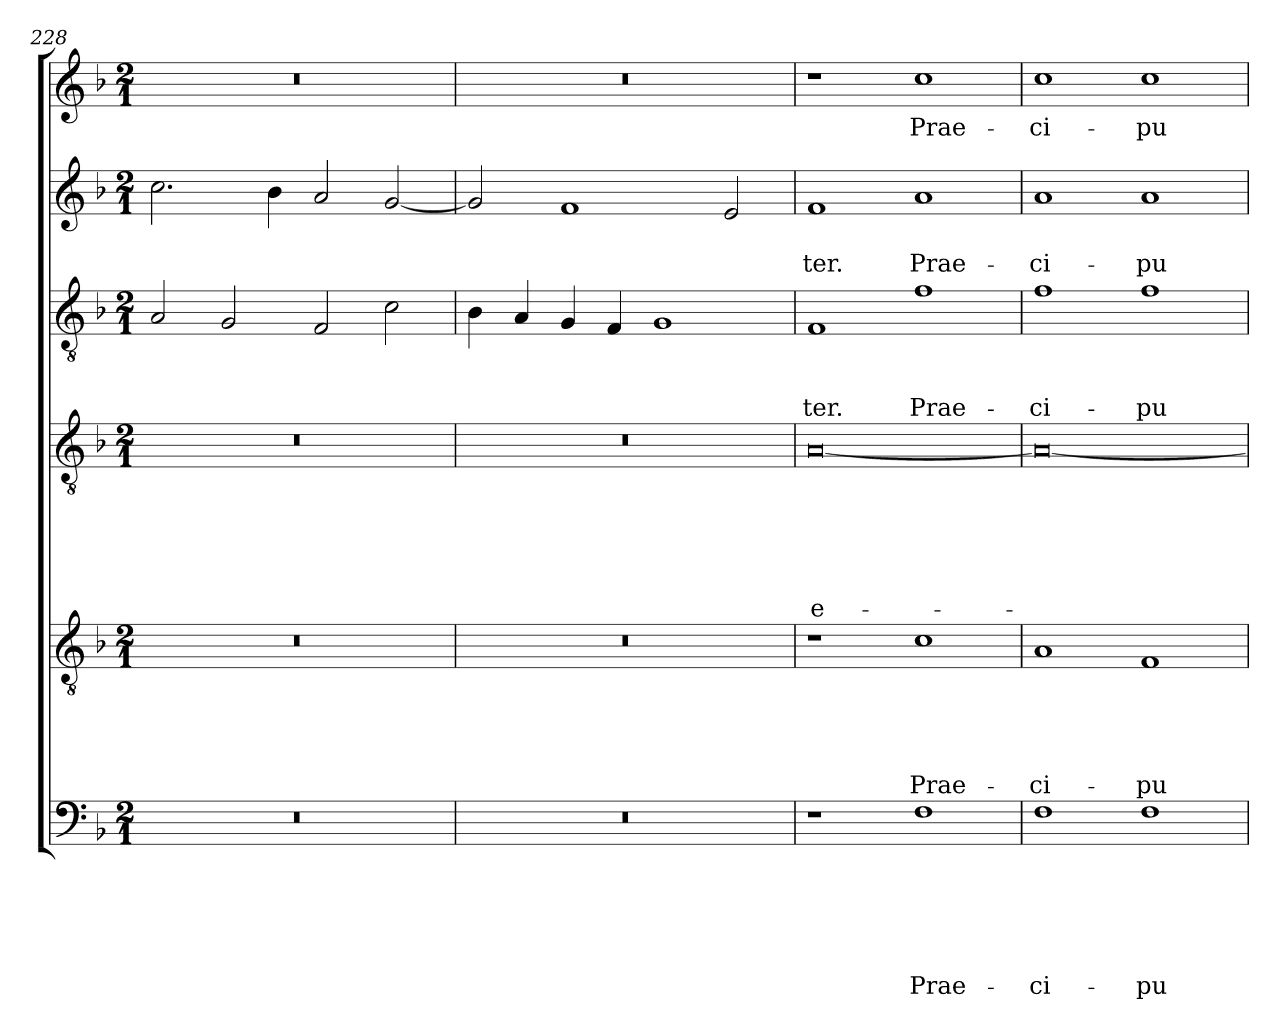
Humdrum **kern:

**kern	**text	**text	**text	**text	**text	**text	**kern	**text	**text	**text	**text	**text	**kern	**text	**text	**text	**text	**text	**text	**kern	**text	**text	**text	**kern	**text	**text	**kern	**text
*part6	*part6	*part6	*part6	*part6	*part6	*part6	*part5	*part5	*part5	*part5	*part5	*part5	*part4	*part4	*part4	*part4	*part4	*part4	*part4	*part3	*part3	*part3	*part3	*part2	*part2	*part2	*part1	*part1
*staff6	*staff6	*staff6	*staff6	*staff6	*staff6	*staff6	*staff5	*staff5	*staff5	*staff5	*staff5	*staff5	*staff4	*staff4	*staff4	*staff4	*staff4	*staff4	*staff4	*staff3	*staff3	*staff3	*staff3	*staff2	*staff2	*staff2	*staff1	*staff1
*clefF4	*	*	*	*	*	*	*clefGv2	*	*	*	*	*	*clefGv2	*	*	*	*	*	*	*clefGv2	*	*	*	*clefG2	*	*	*clefG2	*
*k[b-]	*	*	*	*	*	*	*k[b-]	*	*	*	*	*	*k[b-]	*	*	*	*	*	*	*k[b-]	*	*	*	*k[b-]	*	*	*k[b-]	*
*F:	*	*	*	*	*	*	*F:	*	*	*	*	*	*F:	*	*	*	*	*	*	*F:	*	*	*	*F:	*	*	*F:	*
*M2/1	*	*	*	*	*	*	*M2/1	*	*	*	*	*	*M2/1	*	*	*	*	*	*	*M2/1	*	*	*	*M2/1	*	*	*M2/1	*
=228	=228	=228	=228	=228	=228	=228	=228	=228	=228	=228	=228	=228	=228	=228	=228	=228	=228	=228	=228	=228	=228	=228	=228	=228	=228	=228	=228	=228
0r	.	.	.	.	.	.	0r	.	.	.	.	.	0r	.	.	.	.	.	.	2A/	.	.	.	2.cc\	.	.	0r	.
.	.	.	.	.	.	.	.	.	.	.	.	.	.	.	.	.	.	.	.	2G/	.	.	.	.	.	.	.	.
.	.	.	.	.	.	.	.	.	.	.	.	.	.	.	.	.	.	.	.	.	.	.	.	4b-\	.	.	.	.
.	.	.	.	.	.	.	.	.	.	.	.	.	.	.	.	.	.	.	.	2F/	.	.	.	2a/	.	.	.	.
.	.	.	.	.	.	.	.	.	.	.	.	.	.	.	.	.	.	.	.	2c\	.	.	.	[2g/	.	.	.	.
=229	=229	=229	=229	=229	=229	=229	=229	=229	=229	=229	=229	=229	=229	=229	=229	=229	=229	=229	=229	=229	=229	=229	=229	=229	=229	=229	=229	=229
0r	.	.	.	.	.	.	0r	.	.	.	.	.	0r	.	.	.	.	.	.	4B-\	.	.	.	2g/]	.	.	0r	.
.	.	.	.	.	.	.	.	.	.	.	.	.	.	.	.	.	.	.	.	4A/	.	.	.	.	.	.	.	.
.	.	.	.	.	.	.	.	.	.	.	.	.	.	.	.	.	.	.	.	4G/	.	.	.	1f	.	.	.	.
.	.	.	.	.	.	.	.	.	.	.	.	.	.	.	.	.	.	.	.	4F/	.	.	.	.	.	.	.	.
.	.	.	.	.	.	.	.	.	.	.	.	.	.	.	.	.	.	.	.	1G	.	.	.	.	.	.	.	.
.	.	.	.	.	.	.	.	.	.	.	.	.	.	.	.	.	.	.	.	.	.	.	.	2e/	.	.	.	.
=230	=230	=230	=230	=230	=230	=230	=230	=230	=230	=230	=230	=230	=230	=230	=230	=230	=230	=230	=230	=230	=230	=230	=230	=230	=230	=230	=230	=230
!	!	!	!	!	!	!	!	!	!	!	!	!	!	!	!	!	!	!	!LO:LY:b	!	!	!	!LO:LY:b	!	!	!LO:LY:b	!	!
1r	.	.	.	.	.	.	1r	.	.	.	.	.	[0A	.	.	.	.	.	e-	1F	.	.	-ter.	1f	.	-ter.	1r	.
!	!	!	!	!	!	!LO:LY:b	!	!	!	!	!	!LO:LY:b	!	!	!	!	!	!	!	!	!	!	!LO:LY:b	!	!	!LO:LY:b	!	!LO:LY:b
1F	.	.	.	.	.	Prae-	1c	.	.	.	.	Prae-	.	.	.	.	.	.	.	1f	.	.	Prae-	1a	.	Prae-	1cc	Prae-
=231	=231	=231	=231	=231	=231	=231	=231	=231	=231	=231	=231	=231	=231	=231	=231	=231	=231	=231	=231	=231	=231	=231	=231	=231	=231	=231	=231	=231
!	!	!	!	!	!	!LO:LY:b	!	!	!	!	!	!LO:LY:b	!	!	!	!	!	!	!	!	!	!	!LO:LY:b	!	!	!LO:LY:b	!	!LO:LY:b
1F	.	.	.	.	.	-ci-	1A	.	.	.	.	-ci-	0A_	.	.	.	.	.	.	1f	.	.	-ci-	1a	.	-ci-	1cc	-ci-
!	!	!	!	!	!	!LO:LY:b	!	!	!	!	!	!LO:LY:b	!	!	!	!	!	!	!	!	!	!	!LO:LY:b	!	!	!LO:LY:b	!	!LO:LY:b
1F	.	.	.	.	.	-pu-	1F	.	.	.	.	-pu-	.	.	.	.	.	.	.	1f	.	.	-pu-	1a	.	-pu-	1cc	-pu-
=	=	=	=	=	=	=	=	=	=	=	=	=	=	=	=	=	=	=	=	=	=	=	=	=	=	=	=	=
*-	*-	*-	*-	*-	*-	*-	*-	*-	*-	*-	*-	*-	*-	*-	*-	*-	*-	*-	*-	*-	*-	*-	*-	*-	*-	*-	*-	*-
